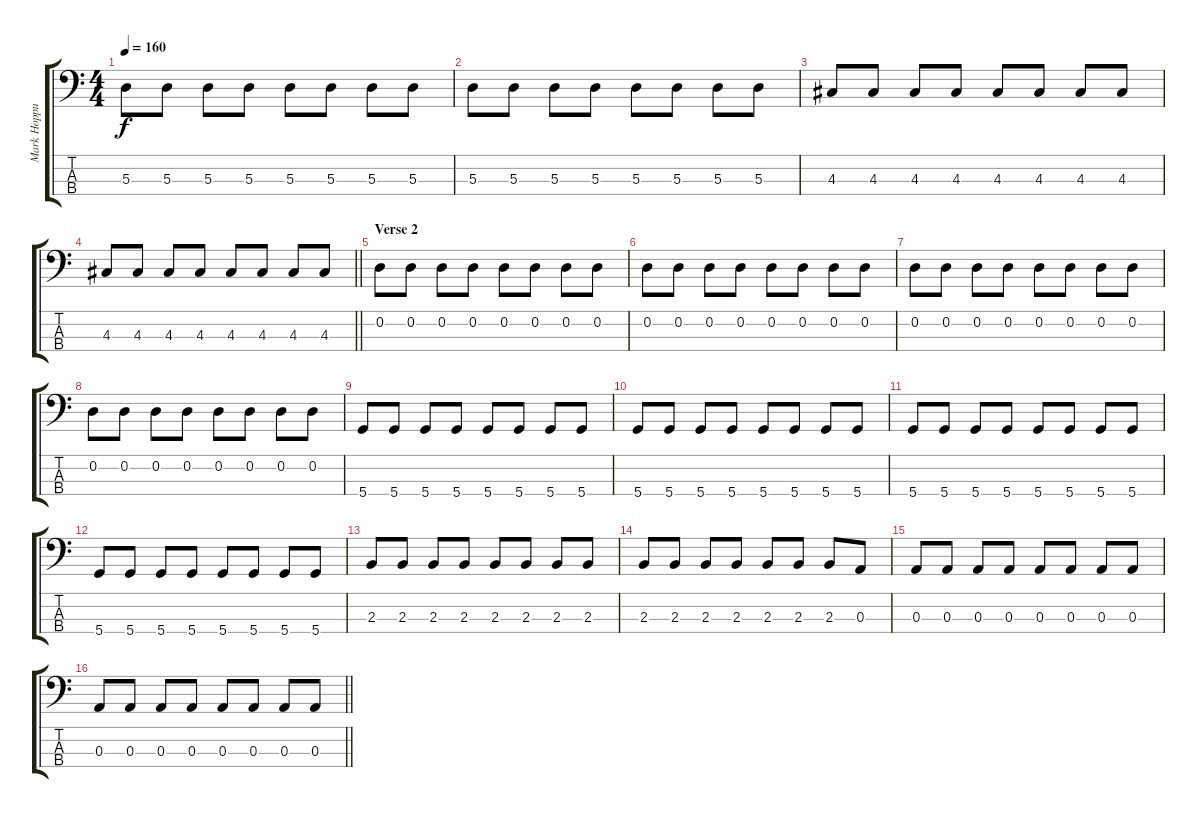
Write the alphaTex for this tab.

\track ("Mark Hoppus - Bass" "Mark Hoppu") {instrument electricbasspick}
\staff {score tabs}
\tuning (G2 D2 A1 D1) {hide}
\ts (4 4)
\tempo 160
\clef f4
\ks c
5.3.8{dy f} 5.3.8 5.3.8 5.3.8 5.3.8 5.3.8 5.3.8 5.3.8 |
5.3.8 5.3.8 5.3.8 5.3.8 5.3.8 5.3.8 5.3.8 5.3.8 |
4.3.8 4.3.8 4.3.8 4.3.8 4.3.8 4.3.8 4.3.8 4.3.8 |
\barLineRight lightlight
4.3.8 4.3.8 4.3.8 4.3.8 4.3.8 4.3.8 4.3.8 4.3.8 |
\section ("" "Verse 2")
0.2.8 0.2.8 0.2.8 0.2.8 0.2.8 0.2.8 0.2.8 0.2.8 |
0.2.8 0.2.8 0.2.8 0.2.8 0.2.8 0.2.8 0.2.8 0.2.8 |
0.2.8 0.2.8 0.2.8 0.2.8 0.2.8 0.2.8 0.2.8 0.2.8 |
0.2.8 0.2.8 0.2.8 0.2.8 0.2.8 0.2.8 0.2.8 0.2.8 |
5.4.8 5.4.8 5.4.8 5.4.8 5.4.8 5.4.8 5.4.8 5.4.8 |
5.4.8 5.4.8 5.4.8 5.4.8 5.4.8 5.4.8 5.4.8 5.4.8 |
5.4.8 5.4.8 5.4.8 5.4.8 5.4.8 5.4.8 5.4.8 5.4.8 |
5.4.8 5.4.8 5.4.8 5.4.8 5.4.8 5.4.8 5.4.8 5.4.8 |
2.3.8 2.3.8 2.3.8 2.3.8 2.3.8 2.3.8 2.3.8 2.3.8 |
2.3.8 2.3.8 2.3.8 2.3.8 2.3.8 2.3.8 2.3.8 0.3.8 |
0.3.8 0.3.8 0.3.8 0.3.8 0.3.8 0.3.8 0.3.8 0.3.8 |
\barLineRight lightlight
0.3.8 0.3.8 0.3.8 0.3.8 0.3.8 0.3.8 0.3.8 0.3.8
